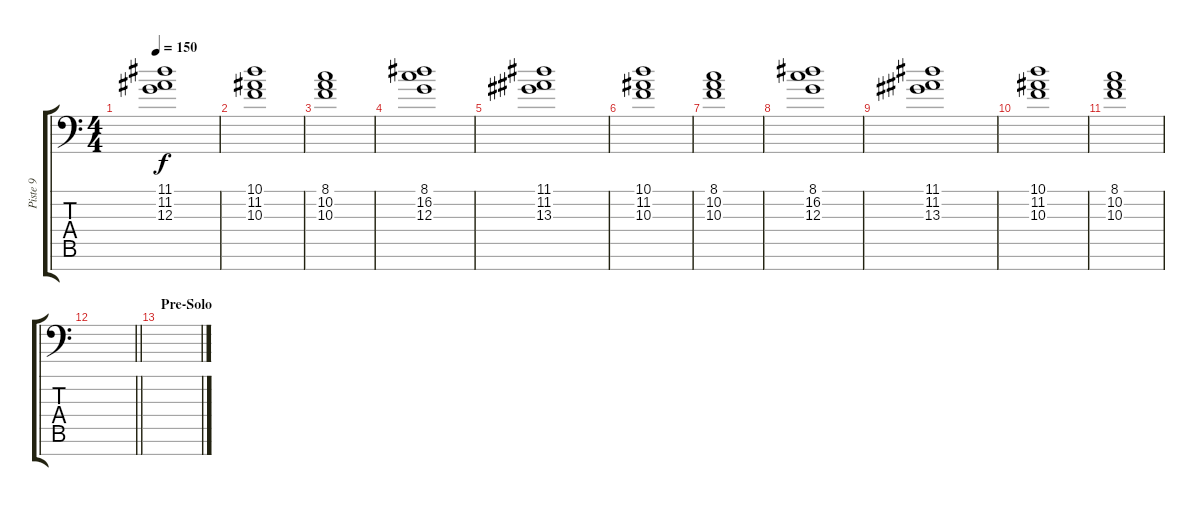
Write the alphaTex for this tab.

\track ("Piste 9" "Piste 9") {instrument choiraahs}
\staff {score tabs}
\tuning (E4 B3 G3 D3 A2 E2 C-1) {hide}
\ts (4 4)
\tempo 150
\clef f4
\ks c
(11.1 11.2 12.3).1{dy f} |
(10.1 11.2 10.3).1 |
(8.1 10.2 10.3).1 |
(8.1 16.2 12.3).1 |
(11.1 11.2 13.3).1 |
(10.1 11.2 10.3).1 |
(8.1 10.2 10.3).1 |
(8.1 16.2 12.3).1 |
(11.1 11.2 13.3).1 |
(10.1 11.2 10.3).1 |
(8.1 10.2 10.3).1 |
\barLineRight lightlight
|
\section ("" "Pre-Solo")
